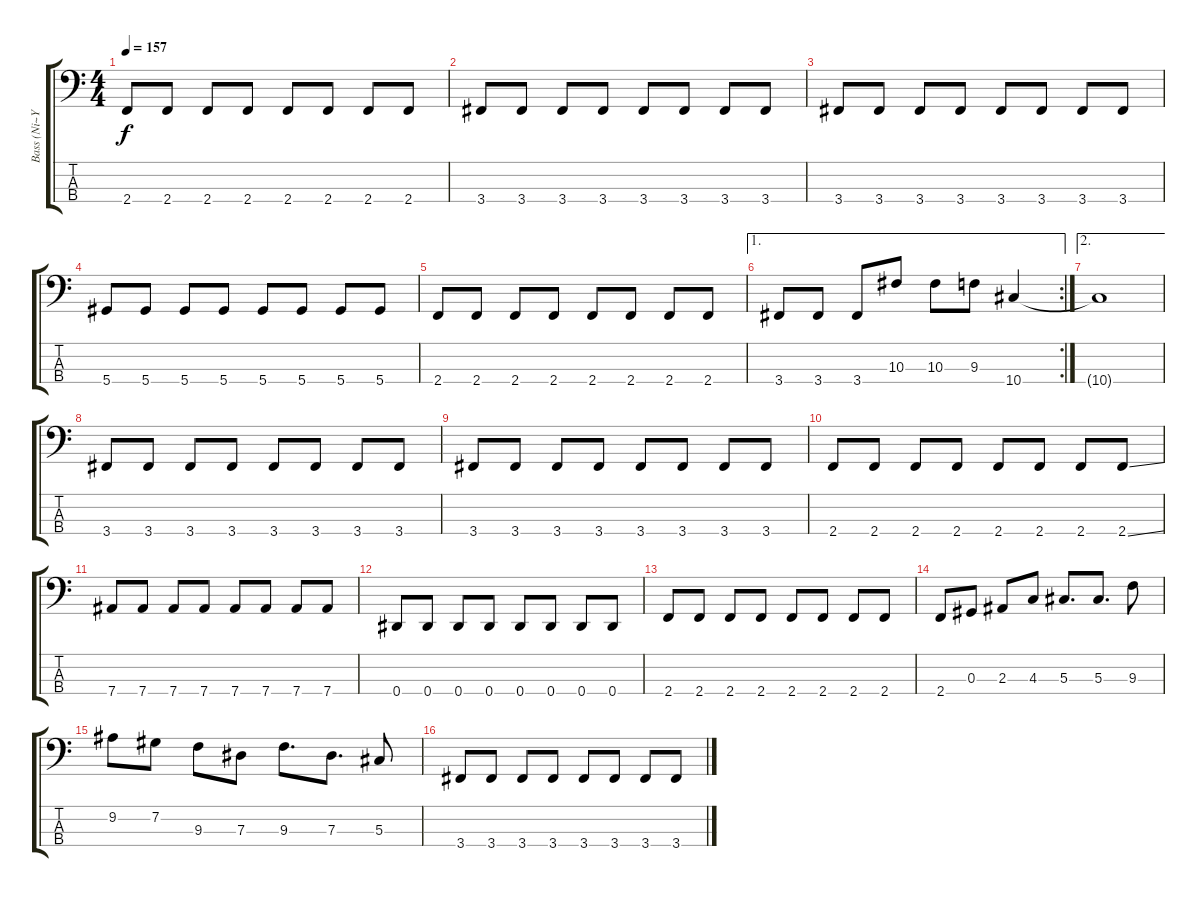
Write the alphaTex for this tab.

\track ("Bass (Ni~Ya)" "Bass (Ni~Y") {instrument electricbasspick}
\staff {score tabs}
\tuning (Gb2 Db2 Ab1 Eb1) {hide}
\ts (4 4)
\tempo 157
\clef f4
\ks c
2.4.8{dy f} 2.4.8 2.4.8 2.4.8 2.4.8 2.4.8 2.4.8 2.4.8 |
3.4.8 3.4.8 3.4.8 3.4.8 3.4.8 3.4.8 3.4.8 3.4.8 |
3.4.8 3.4.8 3.4.8 3.4.8 3.4.8 3.4.8 3.4.8 3.4.8 |
5.4.8 5.4.8 5.4.8 5.4.8 5.4.8 5.4.8 5.4.8 5.4.8 |
2.4.8 2.4.8 2.4.8 2.4.8 2.4.8 2.4.8 2.4.8 2.4.8 |
\ae 1
\rc 2
3.4.8 3.4.8 3.4.8 10.3.8 10.3.8 9.3.8 10.4.4 |
\ae 2
10.4{t}.1 |
3.4.8 3.4.8 3.4.8 3.4.8 3.4.8 3.4.8 3.4.8 3.4.8 |
3.4.8 3.4.8 3.4.8 3.4.8 3.4.8 3.4.8 3.4.8 3.4.8 |
2.4.8 2.4.8 2.4.8 2.4.8 2.4.8 2.4.8 2.4.8 2.4{ss}.8 |
7.4.8 7.4.8 7.4.8 7.4.8 7.4.8 7.4.8 7.4.8 7.4.8 |
0.4.8 0.4.8 0.4.8 0.4.8 0.4.8 0.4.8 0.4.8 0.4.8 |
2.4.8 2.4.8 2.4.8 2.4.8 2.4.8 2.4.8 2.4.8 2.4.8 |
2.4.8 0.3.8 2.3.8 4.3.8 5.3.8{d} 5.3.8{d} 9.3.8 |
9.2.8 7.2.8 9.3.8 7.3.8 9.3.8{d} 7.3.8{d} 5.3.8 |
3.4.8 3.4.8 3.4.8 3.4.8 3.4.8 3.4.8 3.4.8 3.4.8
